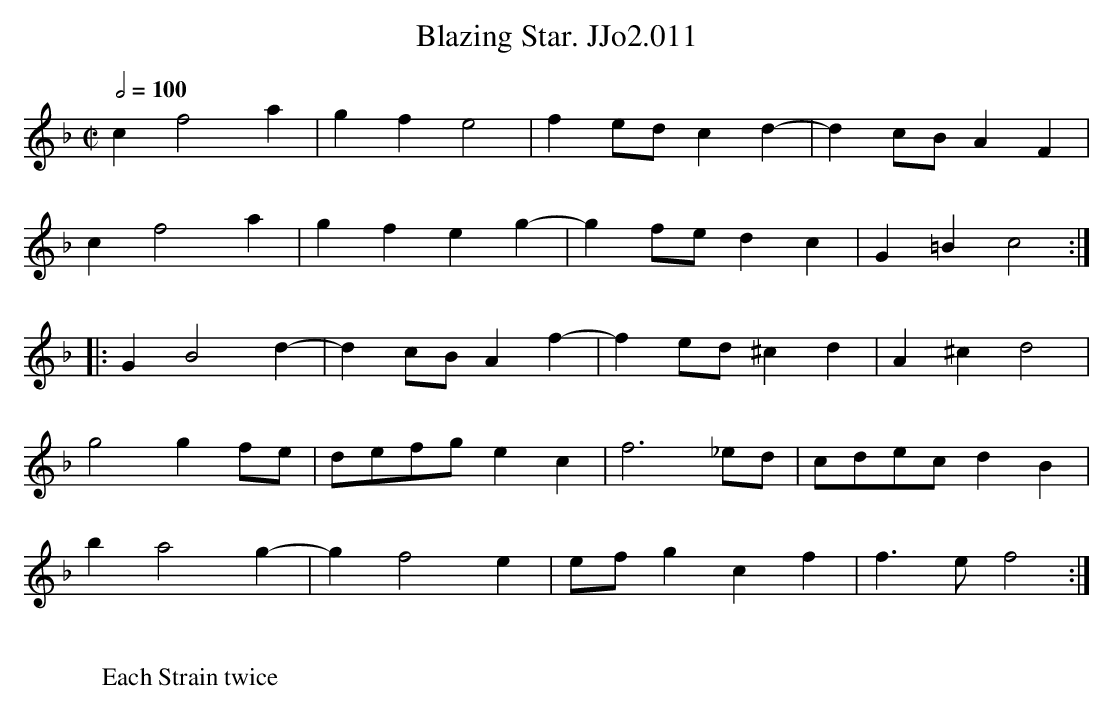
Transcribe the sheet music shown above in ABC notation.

X:1
T:Blazing Star. JJo2.011
Q:1/2=100
M:C|
L:1/4
K:F
cf2a|gfe2|f e/d/ cd-|d c/B/ AF|
cf2a|gfeg-|g f/e/ dc|G=B c2 :|
|: GB2d-|d c/B/ Af-|f e/d/ ^cd|A^cd2|
g2 g f/e/|d/e/f/g/ ec|f3 _e/d/|c/d/e/c/ dB|
ba2g-|g f2e|e/f/ gcf|f>e f2 :|
W:
W:Each Strain twice
